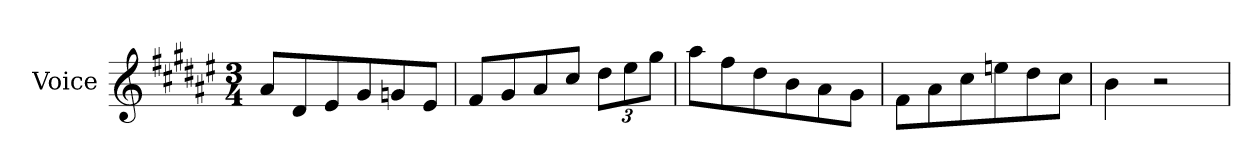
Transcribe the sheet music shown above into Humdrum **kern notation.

**kern
*part1
*staff1
*I"Voice
*I'Voice
*clefG2
*k[f#c#g#d#a#e#]
*M3/4
=1
8a#/L
8d#/
8e#/
8g#/
8gn/
8e#/J
=2
8f#/L
8g#/
8a#/
8cc#/J
12dd#\L
12ee#\
12gg#\J
=3
8aa#\L
8ff#\
8dd#\
8b\
8a#\
8g#\J
=4
8f#\L
8a#\
8cc#\
8een\
8dd#\
8cc#\J
=5
4b\
2rcc
=
*-
